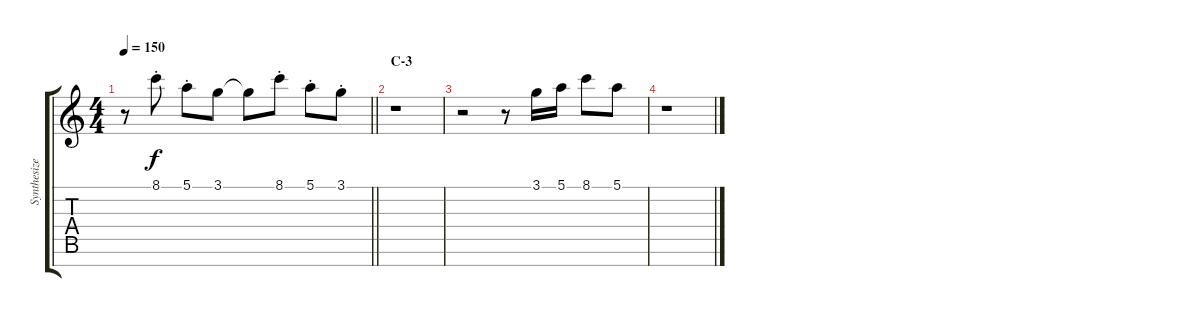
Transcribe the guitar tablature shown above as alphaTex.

\track ("Synthesizer II" "Synthesize") {instrument lead2sawtooth}
\staff {score tabs}
\tuning (E5 B4 G4 D4 A3 E3 B2) {hide}
\ts (4 4)
\tempo 150
\clef g2
\barLineRight lightlight
\ks c
r.8{dy f} 8.1{st}.8 5.1{st}.8 3.1.8 3.1{t}.8 8.1{st}.8 5.1{st}.8 3.1{st}.8 |
\section ("" "C-3")
r.1 |
r.2 r.8 3.1.16 5.1.16 8.1.8 5.1.8 |
r.1
